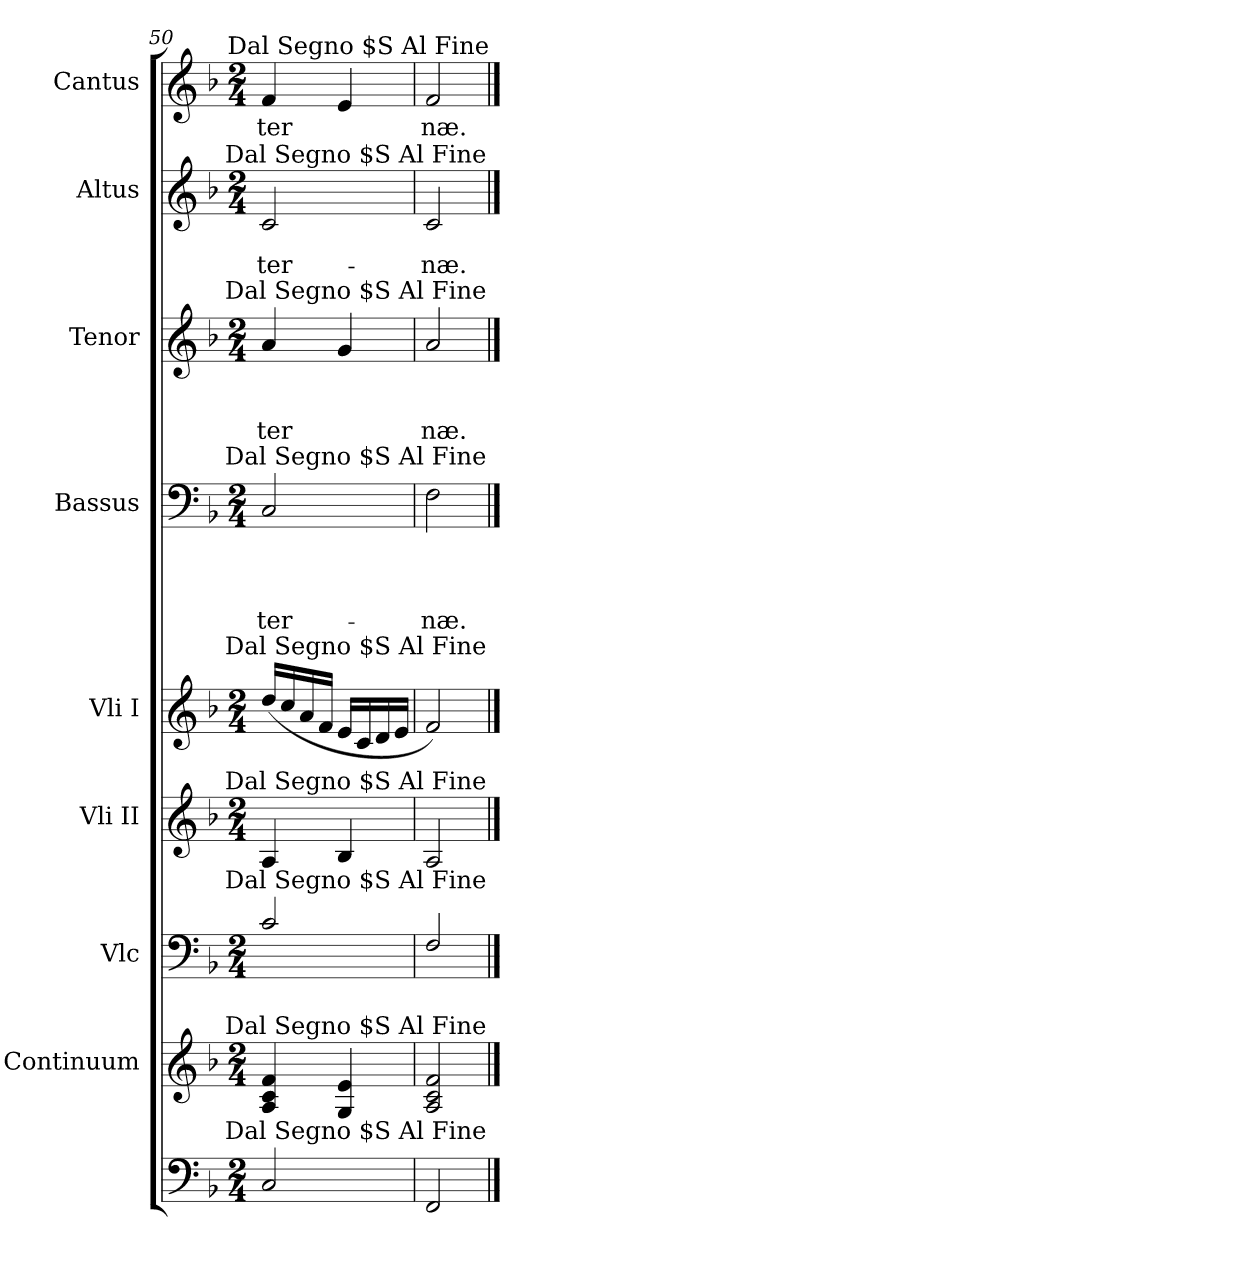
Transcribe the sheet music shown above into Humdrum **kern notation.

**kern	**kern	**kern	**kern	**kern	**kern	**text	**text	**text	**text	**kern	**text	**text	**text	**kern	**text	**text	**kern	**text
*part9	*part8	*part7	*part6	*part5	*part4	*part4	*part4	*part4	*part4	*part3	*part3	*part3	*part3	*part2	*part2	*part2	*part1	*part1
*staff9	*staff8	*staff7	*staff6	*staff5	*staff4	*staff4	*staff4	*staff4	*staff4	*staff3	*staff3	*staff3	*staff3	*staff2	*staff2	*staff2	*staff1	*staff1
*	*I"Continuum	*I"Vlc	*I"Vli II	*I"Vli I	*I"Bassus	*	*	*	*	*I"Tenor	*	*	*	*I"Altus	*	*	*I"Cantus	*
*clefF4	*clefG2	*clefF4	*clefG2	*clefG2	*clefF4	*	*	*	*	*clefG2	*	*	*	*clefG2	*	*	*clefG2	*
*	*	*ITrd7c12	*	*	*	*	*	*	*	*	*	*	*	*	*	*	*	*
*k[b-]	*k[b-]	*k[b-]	*k[b-]	*k[b-]	*k[b-]	*	*	*	*	*k[b-]	*	*	*	*k[b-]	*	*	*k[b-]	*
*F:	*F:	*F:	*F:	*F:	*F:	*	*	*	*	*F:	*	*	*	*F:	*	*	*F:	*
*M2/4	*M2/4	*M2/4	*M2/4	*M2/4	*M2/4	*	*	*	*	*M2/4	*	*	*	*M2/4	*	*	*M2/4	*
=50	=50	=50	=50	=50	=50	=50	=50	=50	=50	=50	=50	=50	=50	=50	=50	=50	=50	=50
!	!	!	!	!	!	!	!	!	!LO:LY:b	!	!	!	!LO:LY:b	!	!	!LO:LY:b	!	!LO:LY:b
2C/	4A/ 4c/ 4f/	2C/	4A/	(<16dd/LL	2C/	.	.	.	-ter-	4a/	.	.	-ter	2c/	.	-ter-	4f/	-ter
.	.	.	.	16cc/	.	.	.	.	.	.	.	.	.	.	.	.	.	.
.	.	.	.	16a/	.	.	.	.	.	.	.	.	.	.	.	.	.	.
.	.	.	.	16f/JJ	.	.	.	.	.	.	.	.	.	.	.	.	.	.
.	4G/ 4e/	.	4B-/	16e/LL	.	.	.	.	.	4g/	.	.	.	.	.	.	4e/	.
.	.	.	.	16c/	.	.	.	.	.	.	.	.	.	.	.	.	.	.
.	.	.	.	16d/	.	.	.	.	.	.	.	.	.	.	.	.	.	.
.	.	.	.	16e/JJ	.	.	.	.	.	.	.	.	.	.	.	.	.	.
=51	=51	=51	=51	=51	=51	=51	=51	=51	=51	=51	=51	=51	=51	=51	=51	=51	=51	=51
!	!	!	!	!	!	!	!	!	!LO:LY:b	!	!	!	!LO:LY:b	!	!	!LO:LY:b	!	!LO:LY:b
2FF/	2A/ 2c/ 2f/	2FF/	2A/	2f/)	2F\	.	.	.	-næ.	2a/	.	.	næ.	2c/	.	-næ.	2f/	næ.
!	!	!	!	!	!	!	!	!	!	!	!	!	!	!	!	!	!LO:TX:a:rj:t=Dal Segno $S Al Fine	!
!	!	!	!	!	!	!	!	!	!	!	!	!	!	!LO:TX:a:rj:t=Dal Segno $S Al Fine	!	!	!	!
!	!	!	!	!	!	!	!	!	!	!LO:TX:a:rj:t=Dal Segno $S Al Fine	!	!	!	!	!	!	!	!
!	!	!	!	!	!LO:TX:a:rj:t=Dal Segno $S Al Fine	!	!	!	!	!	!	!	!	!	!	!	!	!
!	!	!	!	!LO:TX:a:rj:t=Dal Segno $S Al Fine	!	!	!	!	!	!	!	!	!	!	!	!	!	!
!	!	!	!LO:TX:a:rj:t=Dal Segno $S Al Fine	!	!	!	!	!	!	!	!	!	!	!	!	!	!	!
!	!	!LO:TX:a:rj:t=Dal Segno $S Al Fine	!	!	!	!	!	!	!	!	!	!	!	!	!	!	!	!
!	!LO:TX:a:rj:t=Dal Segno $S Al Fine	!	!	!	!	!	!	!	!	!	!	!	!	!	!	!	!	!
!LO:TX:a:rj:t=Dal Segno $S Al Fine	!	!	!	!	!	!	!	!	!	!	!	!	!	!	!	!	!	!
==	==	==	==	==	==	==	==	==	==	==	==	==	==	==	==	==	==	==
*-	*-	*-	*-	*-	*-	*-	*-	*-	*-	*-	*-	*-	*-	*-	*-	*-	*-	*-
